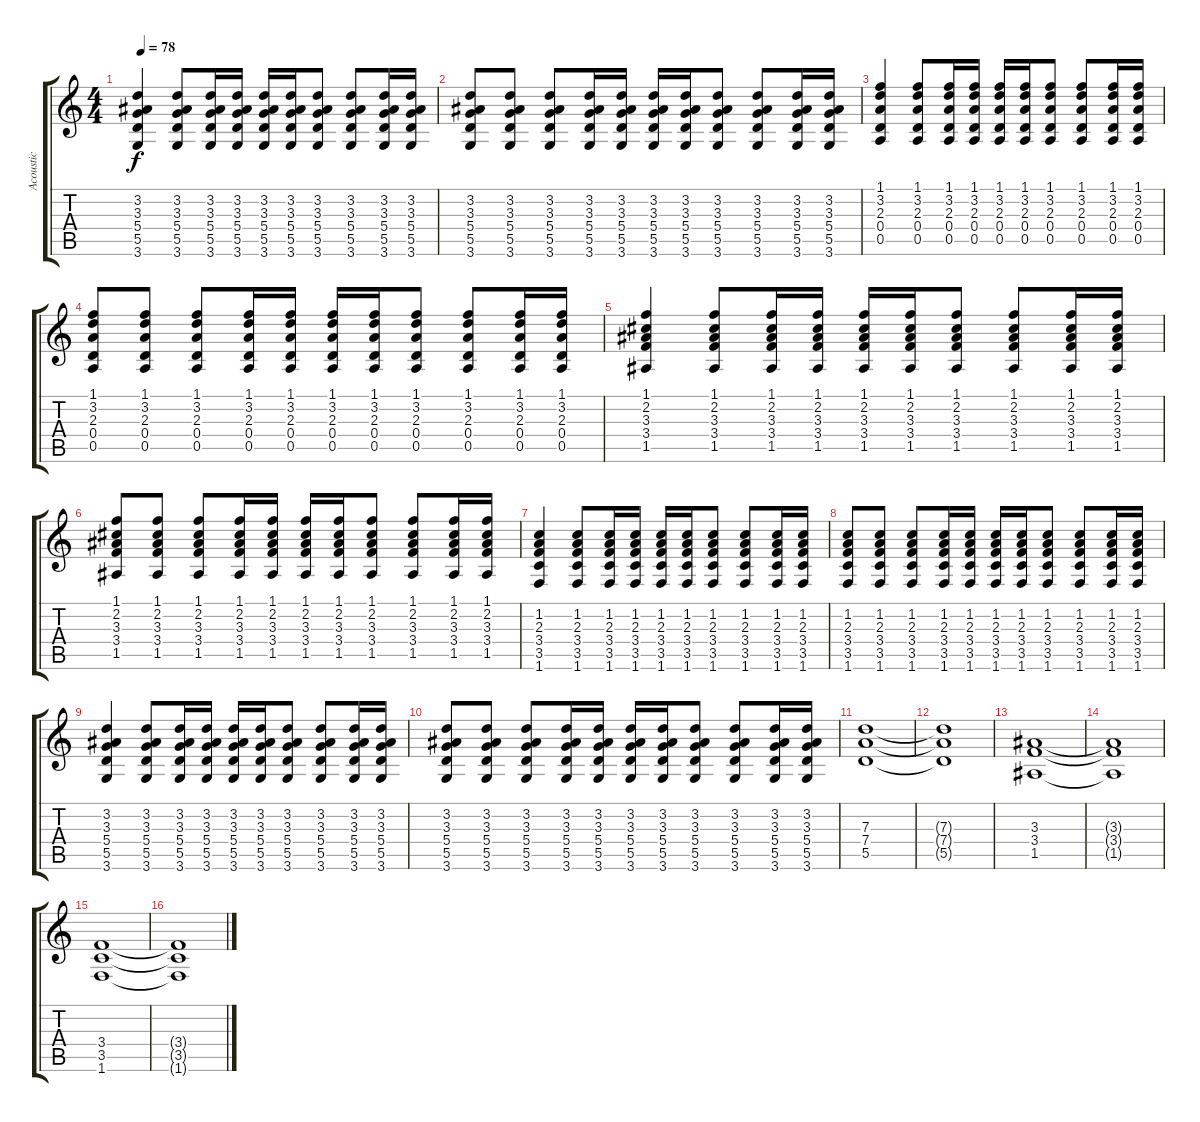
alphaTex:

\track ("Acoustic" "Acoustic") {instrument acousticguitarsteel}
\staff {score tabs}
\tuning (E4 B3 G3 D3 A2 E2) {hide}
\ts (4 4)
\tempo 78
\clef g2
\ks c
(3.2 3.3 5.4 5.5 3.6).4{dy f} (3.2 3.3 5.4 5.5 3.6).8 (3.2 3.3 5.4 5.5 3.6).16 (3.2 3.3 5.4 5.5 3.6).16 (3.2 3.3 5.4 5.5 3.6).16 (3.2 3.3 5.4 5.5 3.6).16 (3.2 3.3 5.4 5.5 3.6).8 (3.2 3.3 5.4 5.5 3.6).8 (3.2 3.3 5.4 5.5 3.6).16 (3.2 3.3 5.4 5.5 3.6).16 |
(3.2 3.3 5.4 5.5 3.6).8 (3.2 3.3 5.4 5.5 3.6).8 (3.2 3.3 5.4 5.5 3.6).8 (3.2 3.3 5.4 5.5 3.6).16 (3.2 3.3 5.4 5.5 3.6).16 (3.2 3.3 5.4 5.5 3.6).16 (3.2 3.3 5.4 5.5 3.6).16 (3.2 3.3 5.4 5.5 3.6).8 (3.2 3.3 5.4 5.5 3.6).8 (3.2 3.3 5.4 5.5 3.6).16 (3.2 3.3 5.4 5.5 3.6).16 |
(1.1 3.2 2.3 0.4 0.5).4 (1.1 3.2 2.3 0.4 0.5).8 (1.1 3.2 2.3 0.4 0.5).16 (1.1 3.2 2.3 0.4 0.5).16 (1.1 3.2 2.3 0.4 0.5).16 (1.1 3.2 2.3 0.4 0.5).16 (1.1 3.2 2.3 0.4 0.5).8 (1.1 3.2 2.3 0.4 0.5).8 (1.1 3.2 2.3 0.4 0.5).16 (1.1 3.2 2.3 0.4 0.5).16 |
(1.1 3.2 2.3 0.4 0.5).8 (1.1 3.2 2.3 0.4 0.5).8 (1.1 3.2 2.3 0.4 0.5).8 (1.1 3.2 2.3 0.4 0.5).16 (1.1 3.2 2.3 0.4 0.5).16 (1.1 3.2 2.3 0.4 0.5).16 (1.1 3.2 2.3 0.4 0.5).16 (1.1 3.2 2.3 0.4 0.5).8 (1.1 3.2 2.3 0.4 0.5).8 (1.1 3.2 2.3 0.4 0.5).16 (1.1 3.2 2.3 0.4 0.5).16 |
(1.1 2.2 3.3 3.4 1.5).4 (1.1 2.2 3.3 3.4 1.5).8 (1.1 2.2 3.3 3.4 1.5).16 (1.1 2.2 3.3 3.4 1.5).16 (1.1 2.2 3.3 3.4 1.5).16 (1.1 2.2 3.3 3.4 1.5).16 (1.1 2.2 3.3 3.4 1.5).8 (1.1 2.2 3.3 3.4 1.5).8 (1.1 2.2 3.3 3.4 1.5).16 (1.1 2.2 3.3 3.4 1.5).16 |
(1.1 2.2 3.3 3.4 1.5).8 (1.1 2.2 3.3 3.4 1.5).8 (1.1 2.2 3.3 3.4 1.5).8 (1.1 2.2 3.3 3.4 1.5).16 (1.1 2.2 3.3 3.4 1.5).16 (1.1 2.2 3.3 3.4 1.5).16 (1.1 2.2 3.3 3.4 1.5).16 (1.1 2.2 3.3 3.4 1.5).8 (1.1 2.2 3.3 3.4 1.5).8 (1.1 2.2 3.3 3.4 1.5).16 (1.1 2.2 3.3 3.4 1.5).16 |
(1.2 2.3 3.4 3.5 1.6).4 (1.2 2.3 3.4 3.5 1.6).8 (1.2 2.3 3.4 3.5 1.6).16 (1.2 2.3 3.4 3.5 1.6).16 (1.2 2.3 3.4 3.5 1.6).16 (1.2 2.3 3.4 3.5 1.6).16 (1.2 2.3 3.4 3.5 1.6).8 (1.2 2.3 3.4 3.5 1.6).8 (1.2 2.3 3.4 3.5 1.6).16 (1.2 2.3 3.4 3.5 1.6).16 |
(1.2 2.3 3.4 3.5 1.6).8 (1.2 2.3 3.4 3.5 1.6).8 (1.2 2.3 3.4 3.5 1.6).8 (1.2 2.3 3.4 3.5 1.6).16 (1.2 2.3 3.4 3.5 1.6).16 (1.2 2.3 3.4 3.5 1.6).16 (1.2 2.3 3.4 3.5 1.6).16 (1.2 2.3 3.4 3.5 1.6).8 (1.2 2.3 3.4 3.5 1.6).8 (1.2 2.3 3.4 3.5 1.6).16 (1.2 2.3 3.4 3.5 1.6).16 |
(3.2 3.3 5.4 5.5 3.6).4 (3.2 3.3 5.4 5.5 3.6).8 (3.2 3.3 5.4 5.5 3.6).16 (3.2 3.3 5.4 5.5 3.6).16 (3.2 3.3 5.4 5.5 3.6).16 (3.2 3.3 5.4 5.5 3.6).16 (3.2 3.3 5.4 5.5 3.6).8 (3.2 3.3 5.4 5.5 3.6).8 (3.2 3.3 5.4 5.5 3.6).16 (3.2 3.3 5.4 5.5 3.6).16 |
(3.2 3.3 5.4 5.5 3.6).8 (3.2 3.3 5.4 5.5 3.6).8 (3.2 3.3 5.4 5.5 3.6).8 (3.2 3.3 5.4 5.5 3.6).16 (3.2 3.3 5.4 5.5 3.6).16 (3.2 3.3 5.4 5.5 3.6).16 (3.2 3.3 5.4 5.5 3.6).16 (3.2 3.3 5.4 5.5 3.6).8 (3.2 3.3 5.4 5.5 3.6).8 (3.2 3.3 5.4 5.5 3.6).16 (3.2 3.3 5.4 5.5 3.6).16 |
(7.3 7.4 5.5).1{volume 10 instrument overdrivenguitar} |
(7.3{t} 7.4{t} 5.5{t}).1 |
(3.3 3.4 1.5).1 |
(3.3{t} 3.4{t} 1.5{t}).1 |
(3.4 3.5 1.6).1 |
(3.4{t} 3.5{t} 1.6{t}).1
